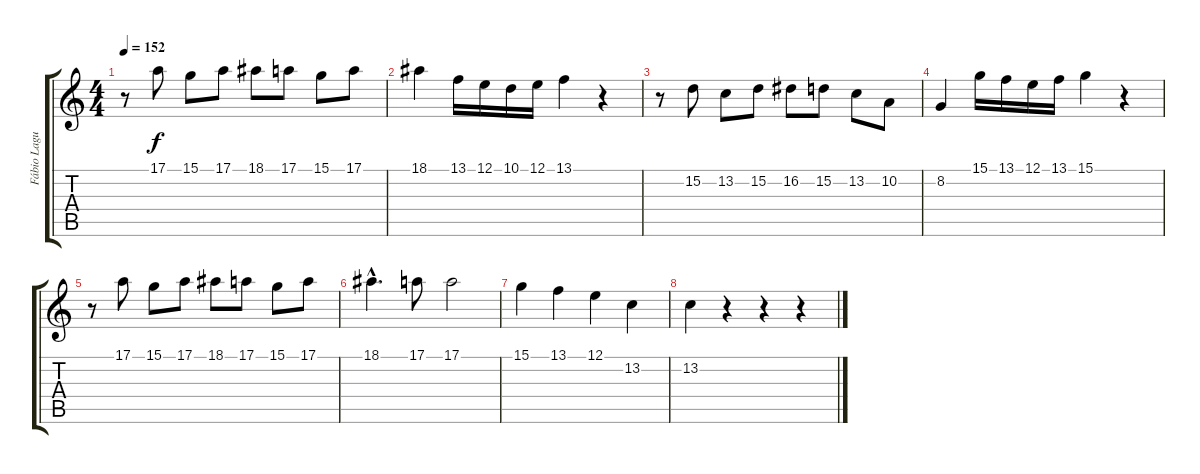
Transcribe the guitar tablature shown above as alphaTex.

\track ("Fábio Laguna" "Fábio Lagu") {instrument flute}
\staff {score tabs}
\tuning (E4 B3 G3 D3 A2 E2) {hide}
\ts (4 4)
\tempo 152
\clef g2
\ks c
r.8{dy f} 17.1.8 15.1.8 17.1.8 18.1.8 17.1.8 15.1.8 17.1.8 |
18.1.4 13.1.16 12.1.16 10.1.16 12.1.16 13.1.4 r.4 |
r.8 15.2.8 13.2.8 15.2.8 16.2.8 15.2.8 13.2.8 10.2.8 |
8.2.4 15.1.16 13.1.16 12.1.16 13.1.16 15.1.4 r.4 |
r.8 17.1.8 15.1.8 17.1.8 18.1.8 17.1.8 15.1.8 17.1.8 |
18.1{hac}.4{d} 17.1.8 17.1.2 |
15.1.4 13.1.4 12.1.4 13.2.4 |
13.2.4 r.4 r.4 r.4
